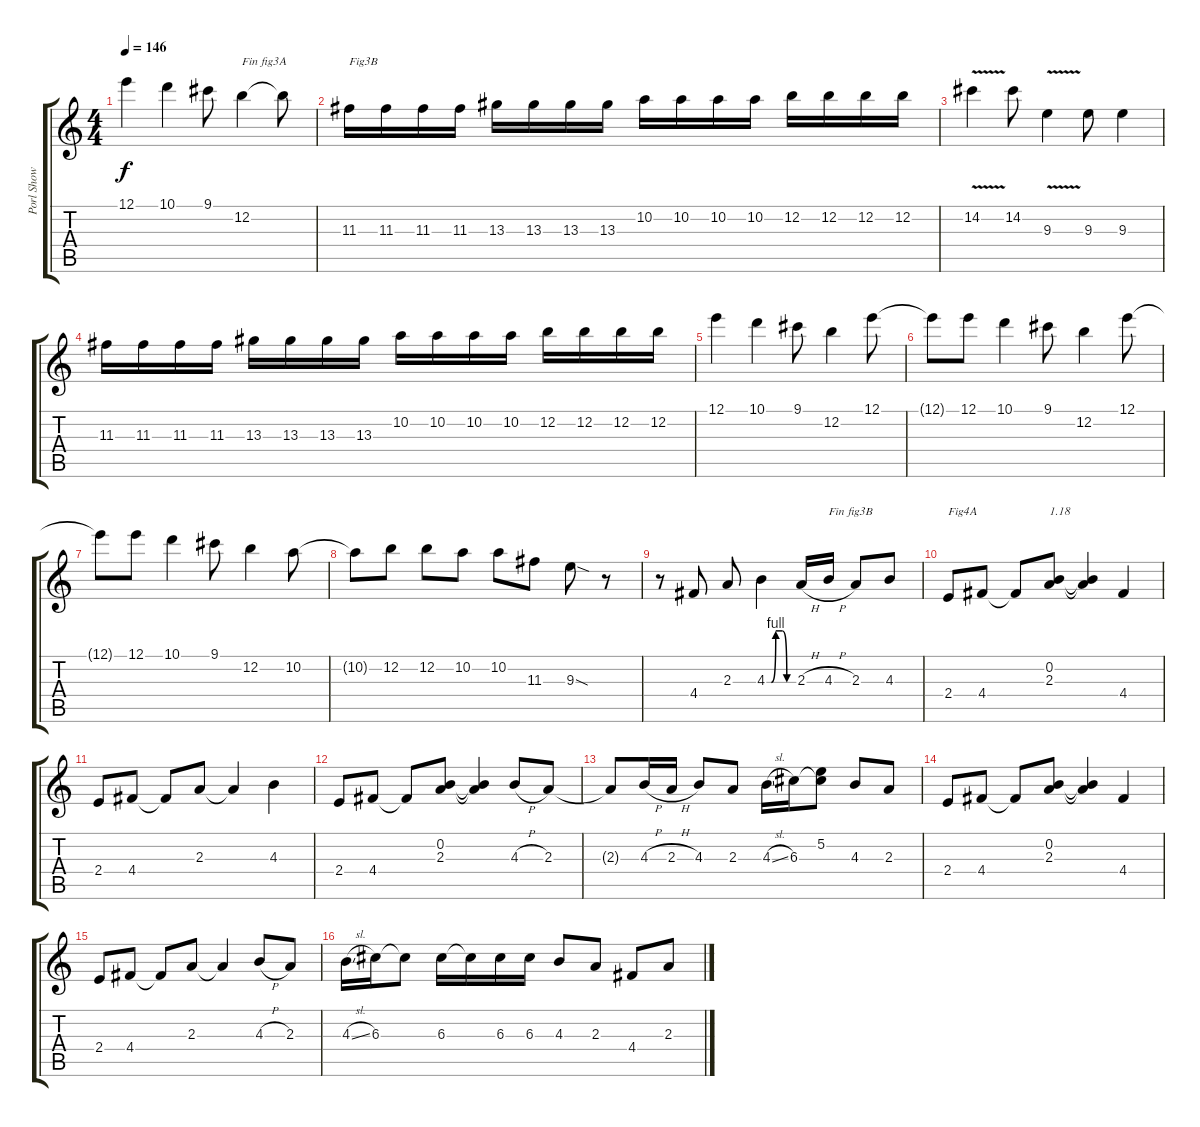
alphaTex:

\track ("Porl Show" "Porl Show") {instrument distortionguitar}
\staff {score tabs}
\tuning (E4 B3 G3 D3 A2 E2) {hide}
\ts (4 4)
\tempo 146
\clef g2
\ks c
12.1.4{dy f} 10.1.4 9.1.8 12.2.4{txt "Fin fig3A"} 12.2{t}.8 |
11.3.16{txt "Fig3B"} 11.3.16 11.3.16 11.3.16 13.3.16 13.3.16 13.3.16 13.3.16 10.2.16 10.2.16 10.2.16 10.2.16 12.2.16 12.2.16 12.2.16 12.2.16 |
14.2{v}.4 14.2.8 9.3{v}.4 9.3.8 9.3.4 |
11.3.16 11.3.16 11.3.16 11.3.16 13.3.16 13.3.16 13.3.16 13.3.16 10.2.16 10.2.16 10.2.16 10.2.16 12.2.16 12.2.16 12.2.16 12.2.16 |
12.1.4 10.1.4 9.1.8 12.2.4 12.1.8 |
12.1{t}.8 12.1.8 10.1.4 9.1.8 12.2.4 12.1.8 |
12.1{t}.8 12.1.8 10.1.4 9.1.8 12.2.4 10.2.8 |
10.2{t}.8 12.2.8 12.2.8 10.2.8 10.2.8 11.3.8 9.3{sod}.8 r.8 |
r.8 4.4.8 2.3.8 4.3{be (custom 0 0 10 0 20 4 35 4 45 0 60 0)}.4 2.3{h}.16 4.3{h}.16{txt "Fin fig3B"} 2.3.8 4.3.8 |
2.4.8{txt "Fig4A"} 4.4.8 4.4{t}.8 (0.2 2.3).8{txt "1.18"} (0.2{t} 2.3{t}).4 4.4.4 |
2.4.8 4.4.8 4.4{t}.8 2.3.8 2.3{t}.4 4.3.4 |
2.4.8 4.4.8 4.4{t}.8 (0.2 2.3).8 (0.2{t} 2.3{t}).4 4.3{h}.8 2.3.8 |
2.3{t}.8 4.3{h}.16 2.3{h}.16 4.3.8 2.3.8 4.3{sl}.16 6.3.16 (5.2 6.3{t}).8 4.3.8 2.3.8 |
2.4.8 4.4.8 4.4{t}.8 (0.2 2.3).8 (0.2{t} 2.3{t}).4 4.4.4 |
2.4.8 4.4.8 4.4{t}.8 2.3.8 2.3{t}.4 4.3{h}.8 2.3.8 |
4.3{sl}.16 6.3.16 6.3{t}.8 6.3.16 6.3{t}.16 6.3.16 6.3.16 4.3.8 2.3.8 4.4.8 2.3.8
